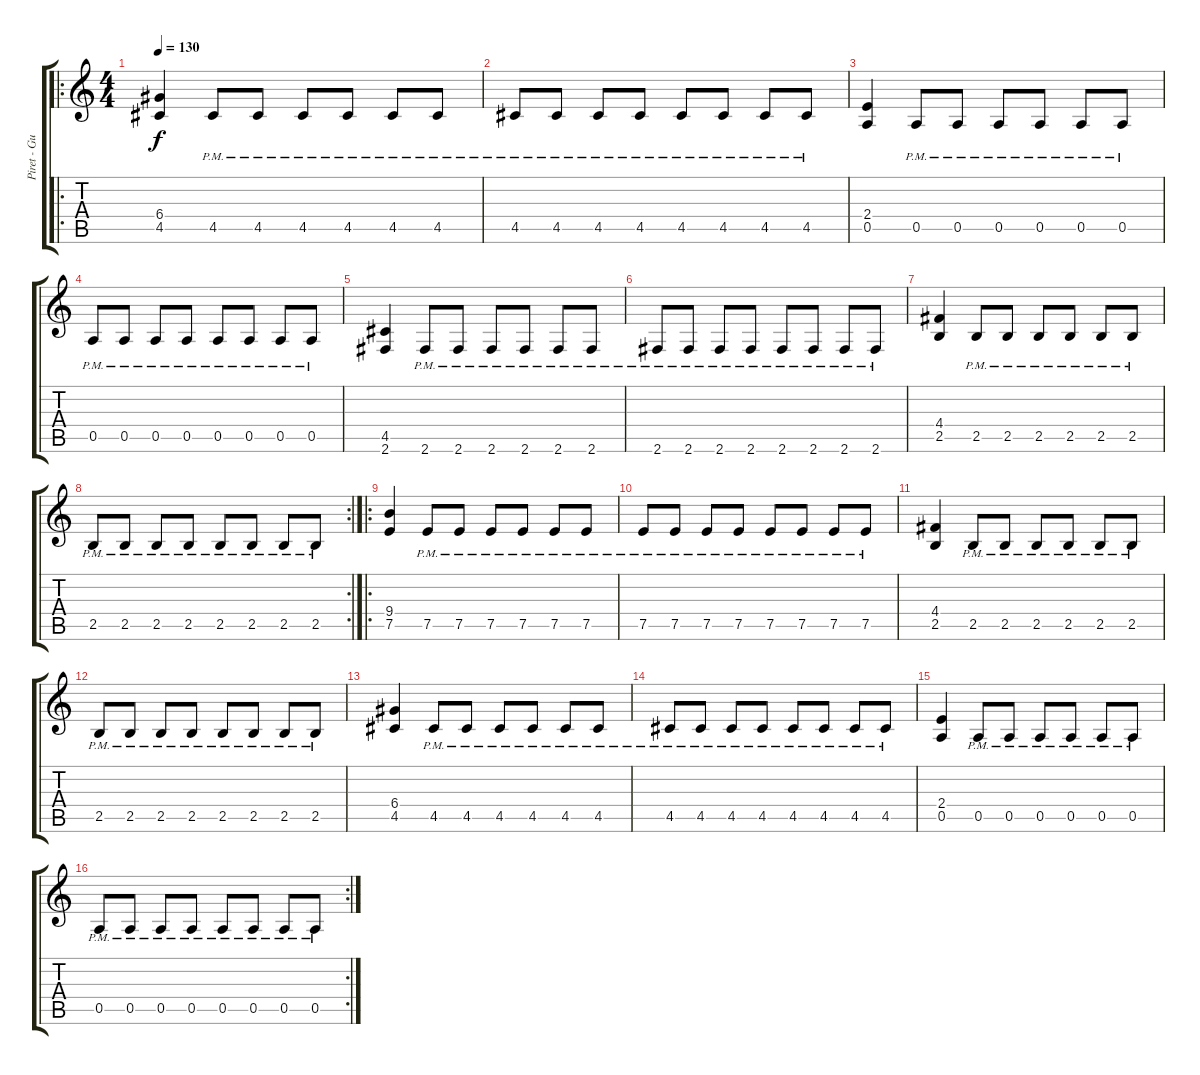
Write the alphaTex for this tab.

\track ("Piret - Guitar" "Piret - Gu") {instrument distortionguitar}
\staff {score tabs}
\tuning (E4 B3 G3 D3 A2 E2) {hide}
\ro
\ts (4 4)
\tempo 130
\clef g2
\ks c
(6.4 4.5).4{dy f instrument distortionguitar} 4.5{pm}.8 4.5{pm}.8 4.5{pm}.8 4.5{pm}.8 4.5{pm}.8 4.5{pm}.8 |
4.5{pm}.8 4.5{pm}.8 4.5{pm}.8 4.5{pm}.8 4.5{pm}.8 4.5{pm}.8 4.5{pm}.8 4.5{pm}.8 |
(2.4 0.5).4 0.5{pm}.8 0.5{pm}.8 0.5{pm}.8 0.5{pm}.8 0.5{pm}.8 0.5{pm}.8 |
0.5{pm}.8 0.5{pm}.8 0.5{pm}.8 0.5{pm}.8 0.5{pm}.8 0.5{pm}.8 0.5{pm}.8 0.5{pm}.8 |
(4.5 2.6).4 2.6{pm}.8 2.6{pm}.8 2.6{pm}.8 2.6{pm}.8 2.6{pm}.8 2.6{pm}.8 |
2.6{pm}.8 2.6{pm}.8 2.6{pm}.8 2.6{pm}.8 2.6{pm}.8 2.6{pm}.8 2.6{pm}.8 2.6{pm}.8 |
(4.4 2.5).4 2.5{pm}.8 2.5{pm}.8 2.5{pm}.8 2.5{pm}.8 2.5{pm}.8 2.5{pm}.8 |
\rc 2
2.5{pm}.8 2.5{pm}.8 2.5{pm}.8 2.5{pm}.8 2.5{pm}.8 2.5{pm}.8 2.5{pm}.8 2.5{pm}.8 |
\ro
(9.4 7.5).4 7.5{pm}.8 7.5{pm}.8 7.5{pm}.8 7.5{pm}.8 7.5{pm}.8 7.5{pm}.8 |
7.5{pm}.8 7.5{pm}.8 7.5{pm}.8 7.5{pm}.8 7.5{pm}.8 7.5{pm}.8 7.5{pm}.8 7.5{pm}.8 |
(4.4 2.5).4 2.5{pm}.8 2.5{pm}.8 2.5{pm}.8 2.5{pm}.8 2.5{pm}.8 2.5{pm}.8 |
2.5{pm}.8 2.5{pm}.8 2.5{pm}.8 2.5{pm}.8 2.5{pm}.8 2.5{pm}.8 2.5{pm}.8 2.5{pm}.8 |
(6.4 4.5).4 4.5{pm}.8 4.5{pm}.8 4.5{pm}.8 4.5{pm}.8 4.5{pm}.8 4.5{pm}.8 |
4.5{pm}.8 4.5{pm}.8 4.5{pm}.8 4.5{pm}.8 4.5{pm}.8 4.5{pm}.8 4.5{pm}.8 4.5{pm}.8 |
(2.4 0.5).4 0.5{pm}.8 0.5{pm}.8 0.5{pm}.8 0.5{pm}.8 0.5{pm}.8 0.5{pm}.8 |
\rc 2
0.5{pm}.8 0.5{pm}.8 0.5{pm}.8 0.5{pm}.8 0.5{pm}.8 0.5{pm}.8 0.5{pm}.8 0.5{pm}.8
